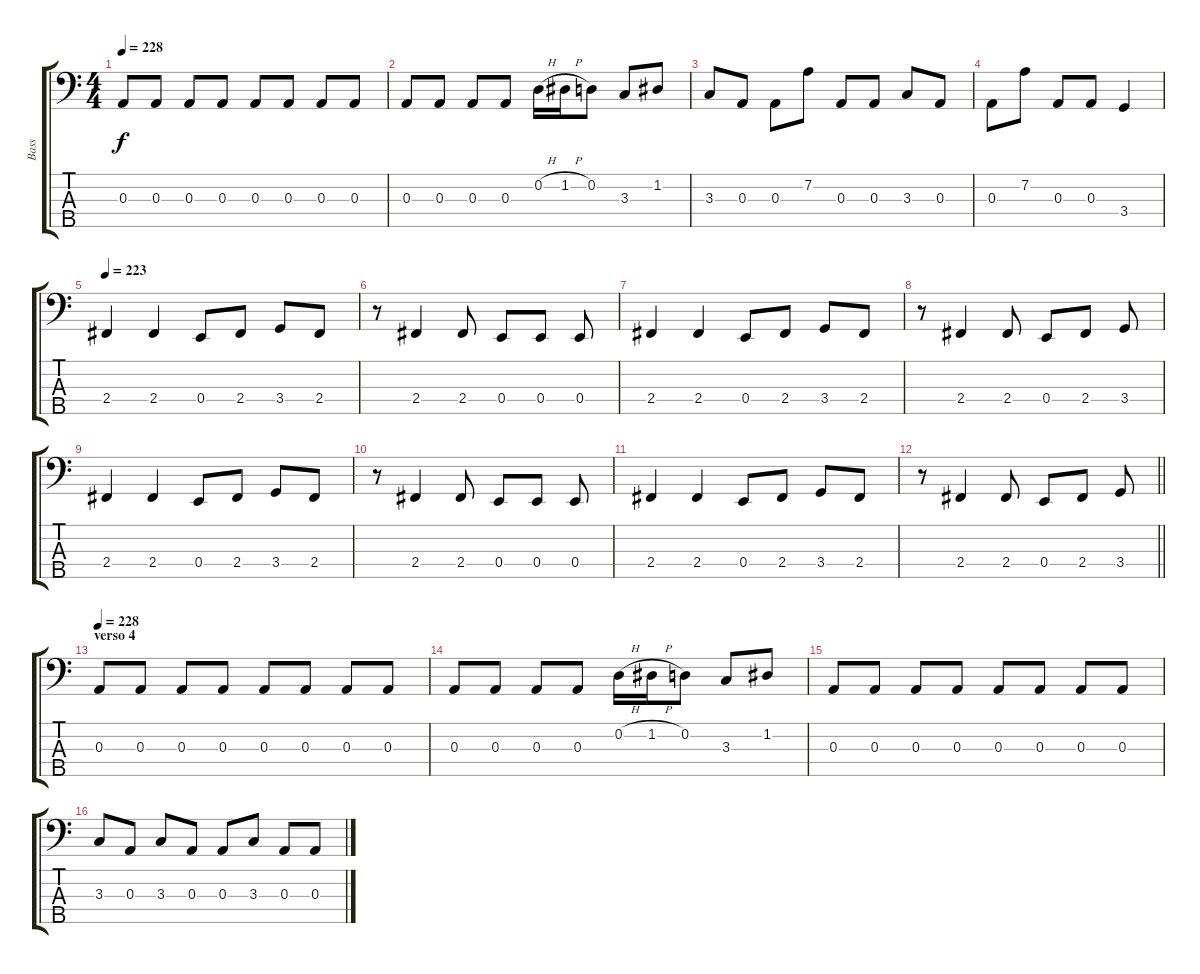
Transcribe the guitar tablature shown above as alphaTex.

\track ("Bass" "Bass") {instrument electricbasspick}
\staff {score tabs}
\tuning (G2 D2 A1 E1 B0) {hide}
\ts (4 4)
\tempo 228
\clef f4
\ks c
0.3.8{dy f} 0.3.8 0.3.8 0.3.8 0.3.8 0.3.8 0.3.8 0.3.8 |
0.3.8 0.3.8 0.3.8 0.3.8 0.2{h}.16 1.2{h}.16 0.2.8 3.3.8 1.2.8 |
3.3.8 0.3.8 0.3.8 7.2.8 0.3.8 0.3.8 3.3.8 0.3.8 |
0.3.8 7.2.8 0.3.8 0.3.8 3.4.4 |
\tempo 223
2.4.4 2.4.4 0.4.8 2.4.8 3.4.8 2.4.8 |
r.8 2.4.4 2.4.8 0.4.8 0.4.8 0.4.8 |
2.4.4 2.4.4 0.4.8 2.4.8 3.4.8 2.4.8 |
r.8 2.4.4 2.4.8 0.4.8 2.4.8 3.4.8 |
2.4.4 2.4.4 0.4.8 2.4.8 3.4.8 2.4.8 |
r.8 2.4.4 2.4.8 0.4.8 0.4.8 0.4.8 |
2.4.4 2.4.4 0.4.8 2.4.8 3.4.8 2.4.8 |
\barLineRight lightlight
r.8 2.4.4 2.4.8 0.4.8 2.4.8 3.4.8 |
\section ("" "verso 4")
\tempo 228
0.3.8 0.3.8 0.3.8 0.3.8 0.3.8 0.3.8 0.3.8 0.3.8 |
0.3.8 0.3.8 0.3.8 0.3.8 0.2{h}.16 1.2{h}.16 0.2.8 3.3.8 1.2.8 |
0.3.8 0.3.8 0.3.8 0.3.8 0.3.8 0.3.8 0.3.8 0.3.8 |
3.3.8 0.3.8 3.3.8 0.3.8 0.3.8 3.3.8 0.3.8 0.3.8
